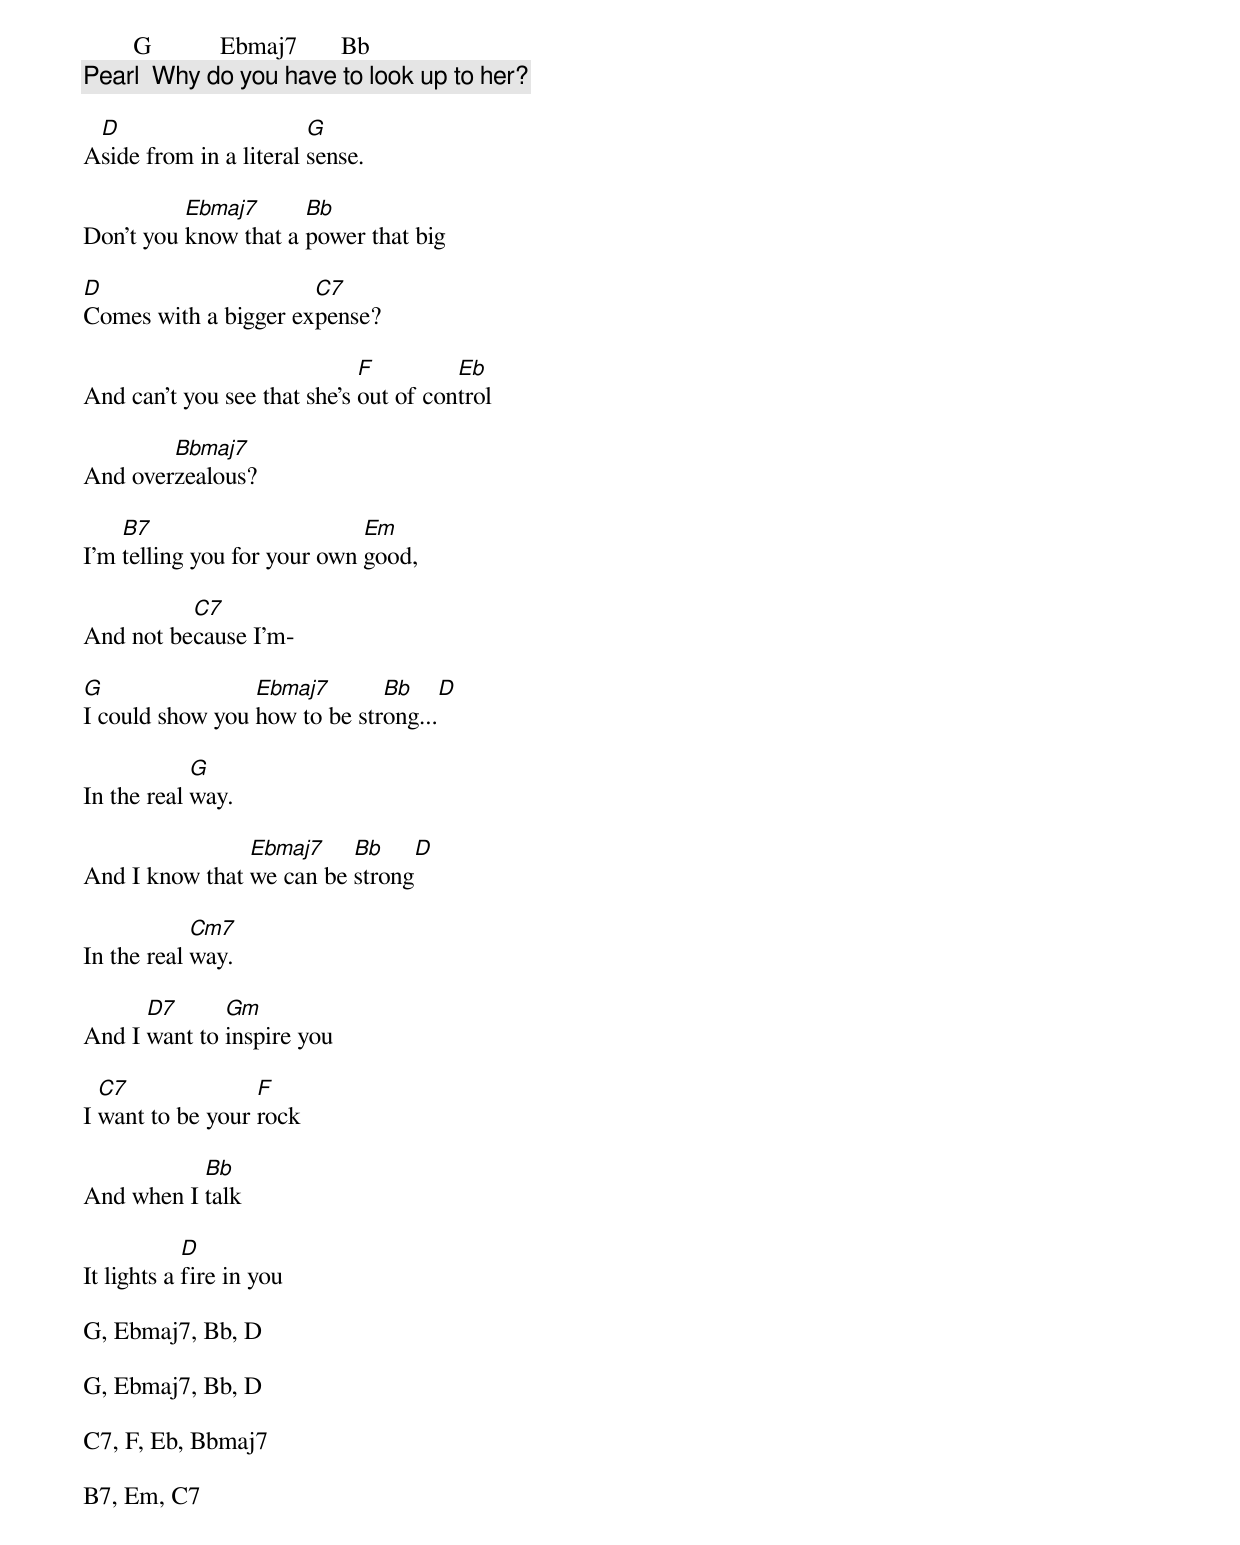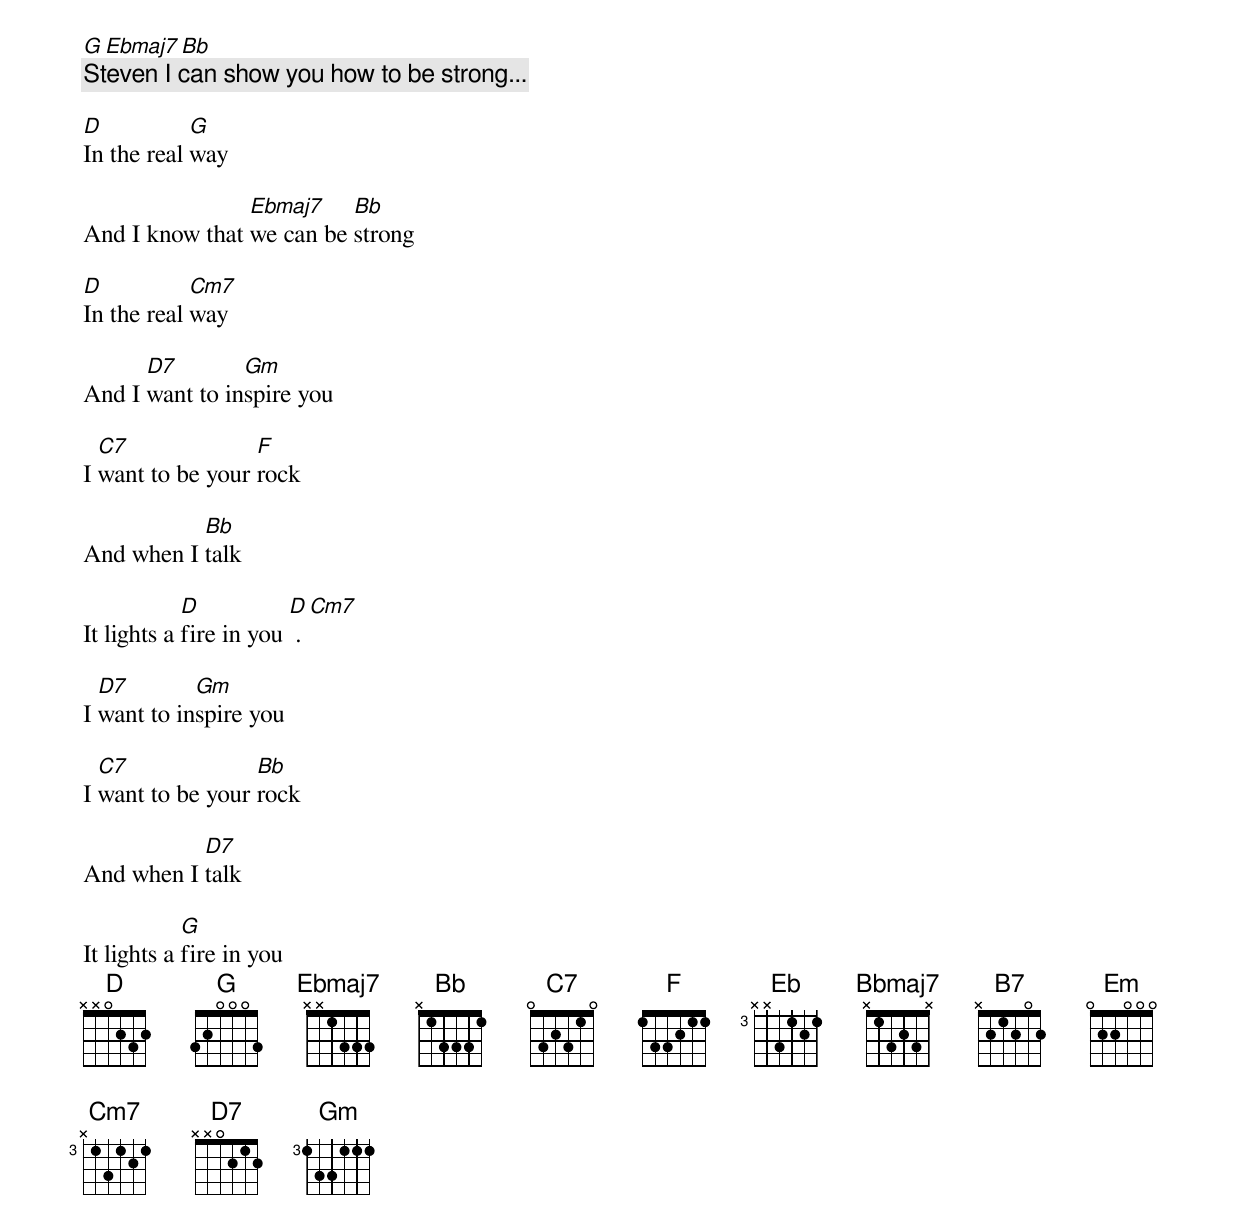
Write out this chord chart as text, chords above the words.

        G           Ebmaj7       Bb
[Pearl]  Why do you have to look up to her?

 D                      G
Aside from in a literal sense.

          Ebmaj7      Bb
Don't you know that a power that big

D                     C7
Comes with a bigger expense?

                             F         Eb
And can't you see that she's out of control

        Bbmaj7
And overzealous?

    B7                       Em
I'm telling you for your own good,

          C7
And not because I'm-

G                Ebmaj7       Bb     D
I could show you how to be strong...

            G
In the real way.

                Ebmaj7    Bb     D
And I know that we can be strong

            Cm7
In the real way.

      D7      Gm
And I want to inspire you

  C7              F
I want to be your rock

           Bb
And when I talk

            D
It lights a fire in you

G, Ebmaj7, Bb, D

G, Ebmaj7, Bb, D

C7, F, Eb, Bbmaj7

B7, Em, C7

         G              Ebmaj7    Bb
[Steven] I can show you how to be strong...

D           G
In the real way

                Ebmaj7    Bb
And I know that we can be strong

D           Cm7
In the real way

      D7        Gm
And I want to inspire you

  C7              F
I want to be your rock

           Bb
And when I talk

            D           D  Cm7
It lights a fire in you  .

  D7        Gm
I want to inspire you

  C7              Bb
I want to be your rock

           D7
And when I talk

            G
It lights a fire in you
